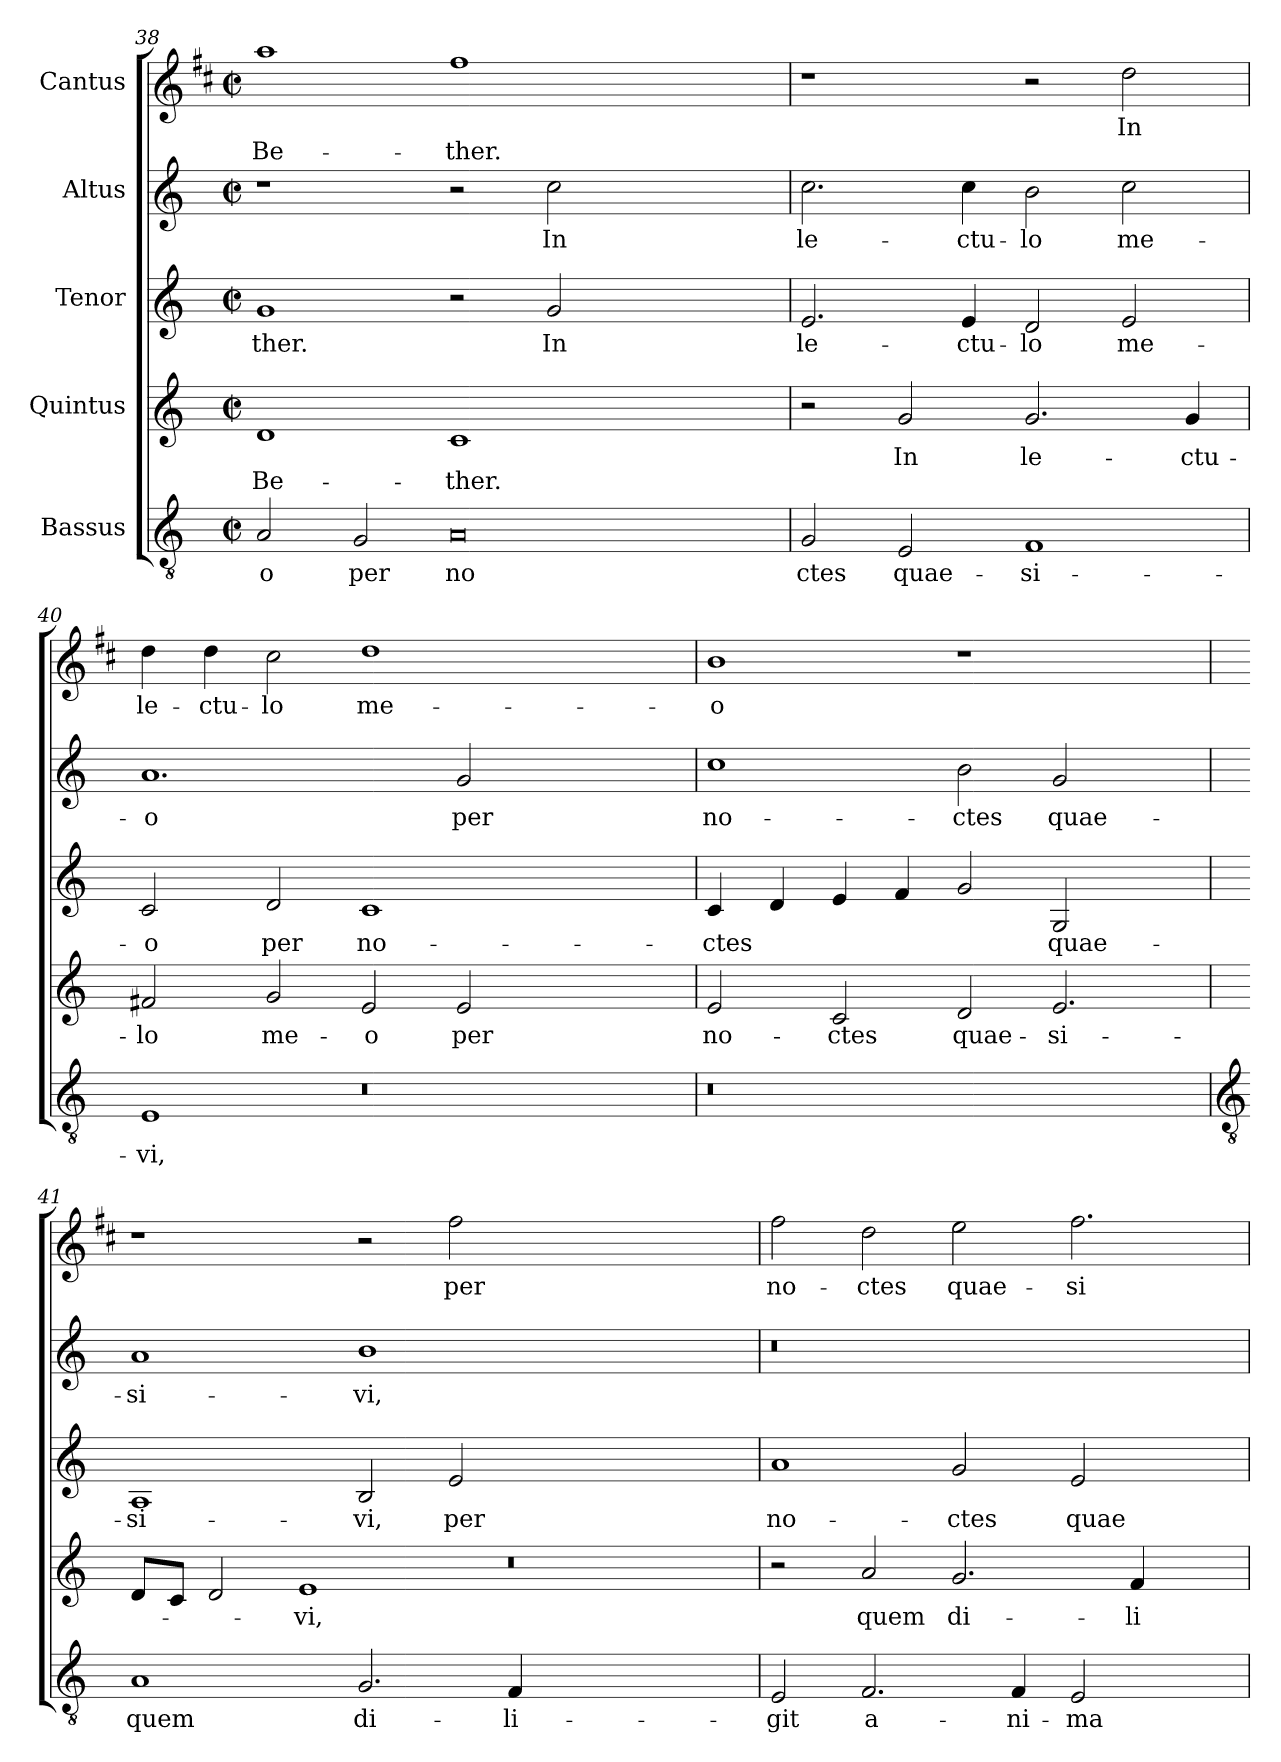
**kern	**text	**kern	**text	**text	**kern	**text	**kern	**text	**kern	**text	**text
*part5	*part5	*part4	*part4	*part4	*part3	*part3	*part2	*part2	*part1	*part1	*part1
*staff5	*staff5	*staff4	*staff4	*staff4	*staff3	*staff3	*staff2	*staff2	*staff1	*staff1	*staff1
*I"Bassus	*	*I"Quintus	*	*	*I"Tenor	*	*I"Altus	*	*I"Cantus	*	*
!!LO:LB:g=z
*clefGv2	*	*clefG2	*	*	*clefG2	*	*clefG2	*	*clefG2	*	*
*	*	*	*	*	*	*	*	*	*ITrd1c2	*	*
*k[]	*	*k[]	*	*	*k[]	*	*k[]	*	*k[]	*	*
*C:	*	*C:	*	*	*C:	*	*C:	*	*C:	*	*
*M4/2	*	*M4/2	*	*	*M4/2	*	*M4/2	*	*M4/2	*	*
*met(c|)	*	*met(c|)	*	*	*met(c|)	*	*met(c|)	*	*met(c|)	*	*
=38	=38	=38	=38	=38	=38	=38	=38	=38	=38	=38	=38
!	!LO:LY:b	!	!	!LO:LY:b	!	!LO:LY:b	!	!	!	!	!LO:LY:b
2A	-o	1d	.	Be-	1g	ther.	1r	.	1gg	.	Be-
!	!LO:LY:b	!	!	!	!	!	!	!	!	!	!
2G	per	.	.	.	.	.	.	.	.	.	.
!	!LO:LY:b	!	!	!LO:LY:b	!	!	!	!	!	!	!LO:LY:b
0A	no	1c	.	-ther.	2r	.	2r	.	1ee	.	-ther.
!	!	!	!	!	!	!LO:LY:b	!	!LO:LY:b	!	!	!
.	.	.	.	.	2g	In	2cc	In	.	.	.
.	.	1ryy	.	.	1ryy	.	1ryy	.	1ryy	.	.
=39	=39	=39	=39	=39	=39	=39	=39	=39	=39	=39	=39
!	!LO:LY:b	!	!	!	!	!LO:LY:b	!	!LO:LY:b	!	!	!
2G	ctes	2r	.	.	2.e	le-	2.cc	le-	1r	.	.
!	!LO:LY:b	!	!LO:LY:b	!	!	!	!	!	!	!	!
2E	quae-	2g	In	.	.	.	.	.	.	.	.
!	!	!	!	!	!	!LO:LY:b	!	!LO:LY:b	!	!	!
.	.	.	.	.	4e	-ctu-	4cc	-ctu-	.	.	.
!	!LO:LY:b	!	!LO:LY:b	!	!	!LO:LY:b	!	!LO:LY:b	!	!	!
1F	-si-	2.g	le-	.	2d	-lo	2b	-lo	2r	.	.
!	!	!	!	!	!	!LO:LY:b	!	!LO:LY:b	!	!LO:LY:b	!
.	.	.	.	.	2e	me-	2cc	me-	2cc	In	.
!	!	!	!LO:LY:b	!	!	!	!	!	!	!	!
.	.	4g	-ctu-	.	.	.	.	.	.	.	.
!!LO:LB:g=z
=40	=40	=40	=40	=40	=40	=40	=40	=40	=40	=40	=40
!	!LO:LY:b	!	!LO:LY:b	!	!	!LO:LY:b	!	!LO:LY:b	!	!LO:LY:b	!
1E	-vi,	2f#X	-lo	.	2c	-o	1.a	-o	4cc	le-	.
!	!	!	!	!	!	!	!	!	!	!LO:LY:b	!
.	.	.	.	.	.	.	.	.	4cc	-ctu-	.
!	!	!	!LO:LY:b	!	!	!LO:LY:b	!	!	!	!LO:LY:b	!
.	.	2g	me-	.	2d	per	.	.	2b	-lo	.
!	!	!	!LO:LY:b	!	!	!LO:LY:b	!	!	!	!LO:LY:b	!
0r	.	2e	-o	.	1c	no-	.	.	1cc	me-	.
!	!	!	!LO:LY:b	!	!	!	!	!LO:LY:b	!	!	!
.	.	2e	per	.	.	.	2g	per	.	.	.
.	.	1ryy	.	.	1ryy	.	1ryy	.	1ryy	.	.
=41A	=41A	=41A	=41A	=41A	=41A	=41A	=41A	=41A	=41A	=41A	=41A
!	!	!	!LO:LY:b	!	!	!LO:LY:b	!	!LO:LY:b	!	!LO:LY:b	!
0r	.	2e	no-	.	4c	-ctes	1cc	no-	1a	-o	.
.	.	.	.	.	4d	.	.	.	.	.	.
!	!	!	!LO:LY:b	!	!	!	!	!	!	!	!
.	.	2c	-ctes	.	4e	.	.	.	.	.	.
.	.	.	.	.	4f	.	.	.	.	.	.
!	!	!	!LO:LY:b	!	!	!	!	!LO:LY:b	!	!	!
.	.	2d	quae-	.	2g	.	2b	-ctes	1r	.	.
!	!	!	!LO:LY:b	!	!	!LO:LY:b	!	!LO:LY:b	!	!	!
.	.	2.e	-si-	.	2G	quae-	2g	quae-	.	.	.
4ryy	.	.	.	.	4ryy	.	4ryy	.	4ryy	.	.
!!LO:LB:g=z
=41B	=41B	=41B	=41B	=41B	=41B	=41B	=41B	=41B	=41B	=41B	=41B
*clefGv2	*	*	*	*	*	*	*	*	*	*	*
!	!LO:LY:b	!	!	!	!	!LO:LY:b	!	!LO:LY:b	!	!	!
1A	quem	8dL	.	.	1A	-si-	1a	-si-	1r	.	.
.	.	8cJ	.	.	.	.	.	.	.	.	.
.	.	2d	.	.	.	.	.	.	.	.	.
!	!	!	!LO:LY:b	!	!	!	!	!	!	!	!
.	.	1e	-vi,	.	.	.	.	.	.	.	.
!	!LO:LY:b	!	!	!	!	!LO:LY:b	!	!LO:LY:b	!	!	!
2.G	di-	.	.	.	2B	-vi,	1b	-vi,	2r	.	.
!	!	!	!	!	!	!LO:LY:b	!	!	!	!LO:LY:b	!
.	.	.	.	.	2e	per	.	.	2ee	per	.
!	!LO:LY:b	!	!	!	!	!	!	!	!	!	!
4F	-li-	0r	.	.	.	.	.	.	.	.	.
1..ryy	.	.	.	.	1..ryy	.	1..ryy	.	1..ryy	.	.
!!LO:LB:g=z
=42A	=42A	=42A	=42A	=42A	=42A	=42A	=42A	=42A	=42A	=42A	=42A
!	!LO:LY:b	!	!	!	!	!LO:LY:b	!	!	!	!LO:LY:b	!
2E	-git	2r	.	.	1a	no-	0r	.	2ee	no-	.
!	!LO:LY:b	!	!LO:LY:b	!	!	!	!	!	!	!LO:LY:b	!
2.F	a-	2a	quem	.	.	.	.	.	2cc	-ctes	.
!	!	!	!LO:LY:b	!	!	!LO:LY:b	!	!	!	!LO:LY:b	!
.	.	2.g	di-	.	2g	-ctes	.	.	2dd	quae-	.
!	!LO:LY:b	!	!	!	!	!	!	!	!	!	!
4F	-ni-	.	.	.	.	.	.	.	.	.	.
!	!LO:LY:b	!	!	!	!	!LO:LY:b	!	!	!	!LO:LY:b	!
2E	-ma	.	.	.	2e	quae-	.	.	2.ee	-si	.
!	!	!	!LO:LY:b	!	!	!	!	!	!	!	!
.	.	4f	-li-	.	.	.	.	.	.	.	.
4ryy	.	4ryy	.	.	4ryy	.	4ryy	.	.	.	.
=	=	=	=	=	=	=	=	=	=	=	=
*-	*-	*-	*-	*-	*-	*-	*-	*-	*-	*-	*-
